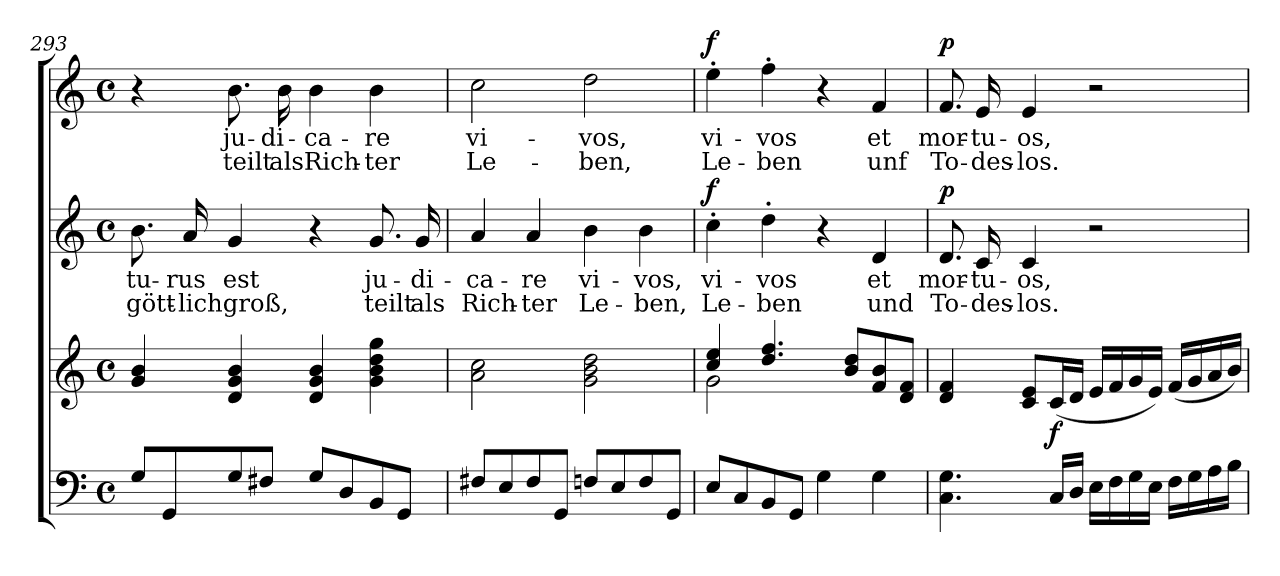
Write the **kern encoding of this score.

**kern	**kern	**dynam	**kern	**text	**text	**dynam	**kern	**text	**text	**dynam
*part3	*part3	*part3	*part2	*part2	*part2	*part2	*part1	*part1	*part1	*part1
*staff4	*staff3	*staff3/4	*staff2	*staff2	*staff2	*staff2	*staff1	*staff1	*staff1	*staff1
*clefF4	*clefG2	*	*clefG2	*	*	*	*clefG2	*	*	*
*k[]	*k[]	*	*k[]	*	*	*	*k[]	*	*	*
*C:	*C:	*	*C:	*	*	*	*C:	*	*	*
*M4/4	*M4/4	*	*M4/4	*	*	*	*M4/4	*	*	*
*met(c)	*met(c)	*	*met(c)	*	*	*	*met(c)	*	*	*
=293	=293	=293	=293	=293	=293	=293	=293	=293	=293	=293
!	!	!	!	!LO:LY:b	!LO:LY:b	!	!	!	!	!
8G/L	4g/ 4b/	.	8.b\	-tu-	gött-	.	4r	.	.	.
8GG/	.	.	.	.	.	.	.	.	.	.
!	!	!	!	!LO:LY:b	!LO:LY:b	!	!	!	!	!
.	.	.	16a/	-rus	-lich	.	.	.	.	.
!	!	!	!	!LO:LY:b	!LO:LY:b	!	!	!LO:LY:b	!LO:LY:b	!
8G/	4d/ 4g/ 4b/	.	4g/	est	groß,	.	8.b\	ju-	teilt	.
8F#X/J	.	.	.	.	.	.	.	.	.	.
!	!	!	!	!	!	!	!	!LO:LY:b	!LO:LY:b	!
.	.	.	.	.	.	.	16b\	-di-	als	.
!	!	!	!	!	!	!	!	!LO:LY:b	!LO:LY:b	!
8G/L	4d/ 4g/ 4b/	.	4r	.	.	.	4b\	-ca-	Rich-	.
8D/	.	.	.	.	.	.	.	.	.	.
!	!	!	!	!LO:LY:b	!LO:LY:b	!	!	!LO:LY:b	!LO:LY:b	!
8BB/	4g\ 4b\ 4dd\ 4gg\	.	8.g/	ju-	teilt	.	4b\	-re	-ter	.
8GG/J	.	.	.	.	.	.	.	.	.	.
!	!	!	!	!LO:LY:b	!LO:LY:b	!	!	!	!	!
.	.	.	16g/	-di-	als	.	.	.	.	.
=294	=294	=294	=294	=294	=294	=294	=294	=294	=294	=294
!	!	!	!	!LO:LY:b	!LO:LY:b	!	!	!LO:LY:b	!LO:LY:b	!
8F#X/L	2a\ 2cc\	.	4a/	-ca-	Rich-	.	2cc\	vi-	Le-	.
8E/	.	.	.	.	.	.	.	.	.	.
!	!	!	!	!LO:LY:b	!LO:LY:b	!	!	!	!	!
8F#/	.	.	4a/	-re	-ter	.	.	.	.	.
8GG/J	.	.	.	.	.	.	.	.	.	.
!	!	!	!	!LO:LY:b	!LO:LY:b	!	!	!LO:LY:b	!LO:LY:b	!
8Fn/L	2g\ 2b\ 2dd\	.	4b\	vi-	Le-	.	2dd\	-vos,	-ben,	.
8E/	.	.	.	.	.	.	.	.	.	.
!	!	!	!	!LO:LY:b	!LO:LY:b	!	!	!	!	!
8F/	.	.	4b\	-vos,	-ben,	.	.	.	.	.
8GG/J	.	.	.	.	.	.	.	.	.	.
!!LO:PB:g=z
=295	=295	=295	=295	=295	=295	=295	=295	=295	=295	=295
*	*^	*	*	*	*	*	*	*	*	*
!	!	!	!	!	!LO:LY:b	!LO:LY:b	!LO:DY:a	!	!LO:LY:b	!LO:LY:b	!LO:DY:a
8E/L	4cc/ 4ee/	2g\	.	4cc'>\	vi-	Le-	f	4ee'>\	vi-	Le-	f
8C/	.	.	.	.	.	.	.	.	.	.	.
!	!	!	!	!	!LO:LY:b	!LO:LY:b	!	!	!LO:LY:b	!LO:LY:b	!
8BB/	4.dd/ 4.ff/	.	.	4dd'>\	-vos	-ben	.	4ff'>\	-vos	-ben	.
8GG/J	.	.	.	.	.	.	.	.	.	.	.
4G\	.	2ryy	.	4r	.	.	.	4r	.	.	.
.	8b/ 8dd/L	.	.	.	.	.	.	.	.	.	.
!	!	!	!	!	!LO:LY:b	!LO:LY:b	!	!	!LO:LY:b	!LO:LY:b	!
4G\	8f/ 8b/	.	.	4d/	et	und	.	4f/	et	unf	.
.	8d/ 8f/J	.	.	.	.	.	.	.	.	.	.
*	*v	*v	*	*	*	*	*	*	*	*	*
=296	=296	=296	=296	=296	=296	=296	=296	=296	=296	=296
!	!	!	!	!LO:LY:b	!LO:LY:b	!LO:DY:a	!	!LO:LY:b	!LO:LY:b	!LO:DY:a
4.C\ 4.G\	4d/ 4f/	.	8.d/	mor-	To-	p	8.f/	mor-	To-	p
!	!	!	!	!LO:LY:b	!LO:LY:b	!	!	!LO:LY:b	!LO:LY:b	!
.	.	.	16c/	-tu-	-des-	.	16e/	-tu-	-des-	.
!	!	!	!	!LO:LY:b	!LO:LY:b	!	!	!LO:LY:b	!LO:LY:b	!
.	8c/ 8e/L	.	4c/	-os,	-los.	.	4e/	-os,	-los.	.
!	!	!LO:DY:b	!	!	!	!	!	!	!	!
16C/LL	(<16c/L	f	.	.	.	.	.	.	.	.
16D/JJ	16d/JJ	.	.	.	.	.	.	.	.	.
16E\LL	16e/LL	.	2r	.	.	.	2r	.	.	.
16F\	16f/	.	.	.	.	.	.	.	.	.
16G\	16g/	.	.	.	.	.	.	.	.	.
16E\JJ	16e/JJ)	.	.	.	.	.	.	.	.	.
16F\LL	(<16f/LL	.	.	.	.	.	.	.	.	.
16G\	16g/	.	.	.	.	.	.	.	.	.
16A\	16a/	.	.	.	.	.	.	.	.	.
16B\JJ	16b/JJ)	.	.	.	.	.	.	.	.	.
=	=	=	=	=	=	=	=	=	=	=
*-	*-	*-	*-	*-	*-	*-	*-	*-	*-	*-
